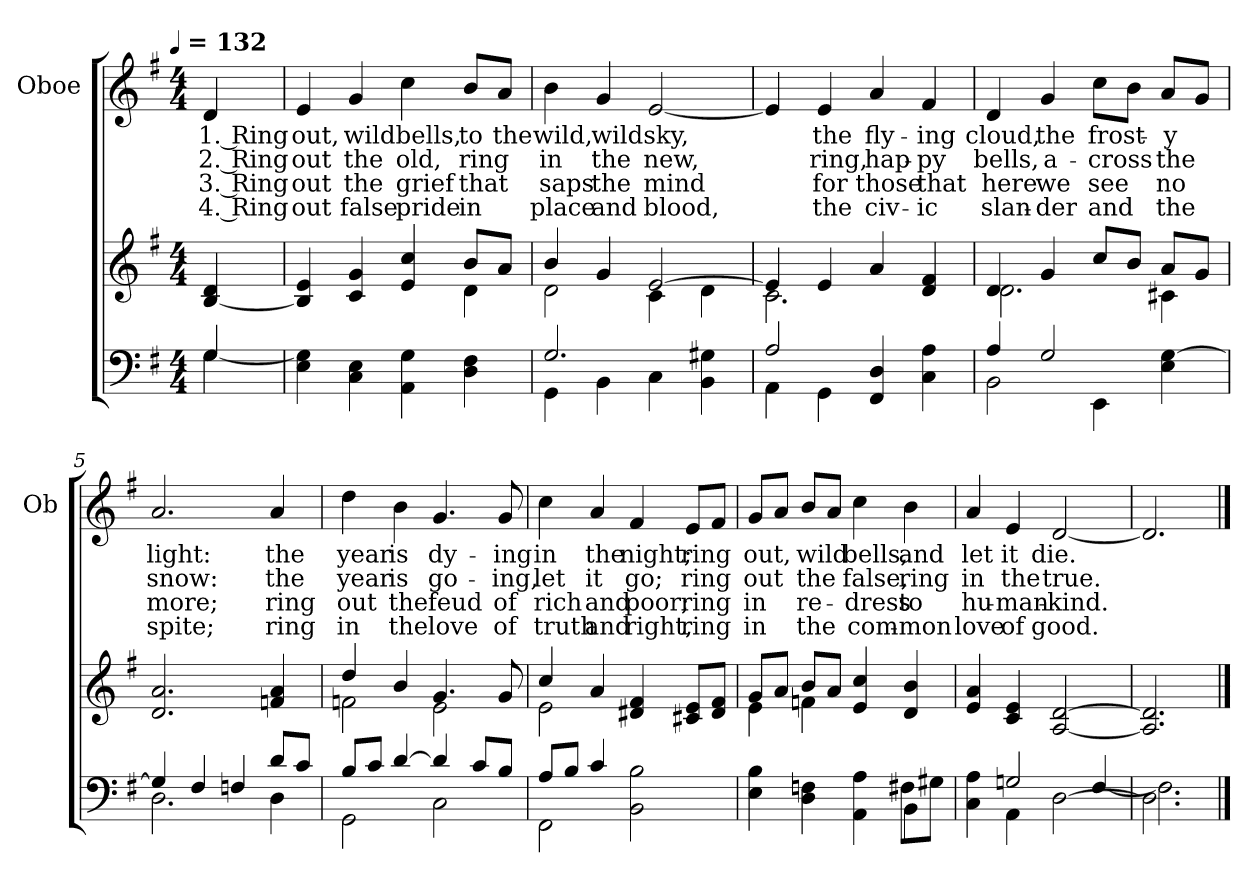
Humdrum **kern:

**kern	**kern	**kern	**text	**text	**text	**text
*part2	*part2	*part1	*part1	*part1	*part1	*part1
*staff3	*staff2	*staff1	*staff1	*staff1	*staff1	*staff1
*	*	*I"Oboe	*	*	*	*
*	*	*I'Ob	*	*	*	*
*clefF4	*clefG2	*clefG2	*	*	*	*
*k[f#]	*k[f#]	*k[f#]	*	*	*	*
!!LO:TX:omd:t=[quarter] = 132
*M4/4	*M4/4	*M4/4	*	*	*	*
*MM132	*MM132	*MM132	*	*	*	*
=	=	=	=	=	=	=
*^	*	*	*	*	*	*
4G/	[4G\	[4B/ 4d/	4d/	1. Ring	2. Ring	3. Ring	4. Ring
*v	*v	*	*	*	*	*	*
=1	=1	=1	=1	=1	=1	=1
*	*^	*	*	*	*	*
4E 4G]	4B]/ 4e/	2ryy	4e/	out,	out	out	out
4C 4E	4c/ 4g/	.	4g/	wild	the	the	false
4AA 4G	4e/ 4cc/	4ryy	4cc\	bells,	old,	grief	pride
4D 4F#	8bL	4d\	8bL	to	ring	that	in
.	8aJ	.	8aJ	the	.	.	.
=2	=2	=2	=2	=2	=2	=2	=2
*^	*	*	*	*	*	*	*
2.G/	4GG\	4b/	2d\	4b\	wild,	in	saps	place
.	4BB\	4g/	.	4g/	wild	the	the	and
.	4C\	[2e/	4c\	[2e/	sky,	new,	mind	blood,
4BB 4G#X	4ryy	.	4d\	.	.	.	.	.
!!LO:LB:g=z
=3	=3	=3	=3	=3	=3	=3	=3	=3
2A/	4AA\	4e/]	2.c\	4e/]	.	.	.	.
.	4GG\	4e/	.	4e/	the	ring,	for	the
4FF#/ 4D/	2ryy	4a/	.	4a/	fly-	hap-	those	civ-
4C\ 4A\	.	4d/ 4f#/	4ryy	4f#/	-ing	-py	that	-ic
=4	=4	=4	=4	=4	=4	=4	=4	=4
4A/	2BB\	4d	2.d	4d/	cloud,	bells,	here	slan-
2G/	.	4g/	.	4g/	the	a-	we	-der
.	4EE\	8ccL	.	8ccL	frost-	-cross	see	and
.	.	8bJ	.	8bJ	.	.	.	.
4E\ [4G\	4ryy	8aL	4c#X\	8aL	-y	the	no	the
.	.	8gJ	.	8gJ	.	.	.	.
*	*	*v	*v	*	*	*	*	*
=5	=5	=5	=5	=5	=5	=5	=5
4G/]	2.D\	2.d/ 2.a/	2.a/	light:	snow:	more;	spite;
4F#/	.	.	.	.	.	.	.
4Fn/	.	.	.	.	.	.	.
8dL	4D\	4fn/ 4a/	4a/	the	the	ring	ring
8cJ	.	.	.	.	.	.	.
!!LO:PB:g=z
=6	=6	=6	=6	=6	=6	=6	=6
*	*	*^	*	*	*	*	*
8BL	2GG\	4dd/	2fn\	4dd\	year	year	out	in
8cJ	.	.	.	.	.	.	.	.
[4d/	.	4b/	.	4b\	is	is	the	the
4d/]	2C\	4.g/	2e\	4.g/	dy-	go-	feud	love
8cL	.	.	.	.	.	.	.	.
8BJ	.	8g/	.	8g/	-ing	-ing,	of	of
=7	=7	=7	=7	=7	=7	=7	=7	=7
8AL	2FF#\	4cc/	2e\	4cc\	in	let	rich	truth
8BJ	.	.	.	.	.	.	.	.
4c/	.	4a/	.	4a/	the	it	and	and
2BB\ 2B\	2ryy	4d#X/ 4f#/	2ryy	4f#/	night;	go;	poor;	right,
.	.	8c#X/ 8e/L	.	8eL	ring	ring	ring	ring
.	.	8d#/ 8f#/J	.	8f#J	.	.	.	.
!!LO:LB:g=z
=8	=8	=8	=8	=8	=8	=8	=8	=8
4E\ 4B\	2ryy	8gL	4e\	8gL	out,	out	in	in
.	.	8aJ	.	8aJ	.	.	.	.
4D\ 4Fn\	.	8bL	4fn\	8bL	wild	the	re-	the
.	.	8aJ	.	8aJ	.	.	.	.
4AA\ 4A\	4ryy	4e/ 4cc/	2ryy	4cc\	bells,	false,	-dress	com-
4BB\	8F#XL	4d/ 4b/	.	4b\	and	ring	to	-mon
.	8G#XJ	.	.	.	.	.	.	.
*	*	*v	*v	*	*	*	*	*
=9	=9	=9	=9	=9	=9	=9	=9
4C\ 4A\	4ryy	4e/ 4a/	4a/	let	in	hu-	love
4AA\	2Gn/	4c/ 4e/	4e/	it	the	-man-	of
[2D\	.	[2A/ [2d/	[2d/	die.	true.	-kind.	good.
.	[4F#/	.	.	.	.	.	.
=10	=10	=10	=10	=10	=10	=10	=10
2.D\]	2.F#\]	2.A]/ 2.d]/	2.d/]	.	.	.	.
*v	*v	*	*	*	*	*	*
==	==	==	==	==	==	==
*-	*-	*-	*-	*-	*-	*-
